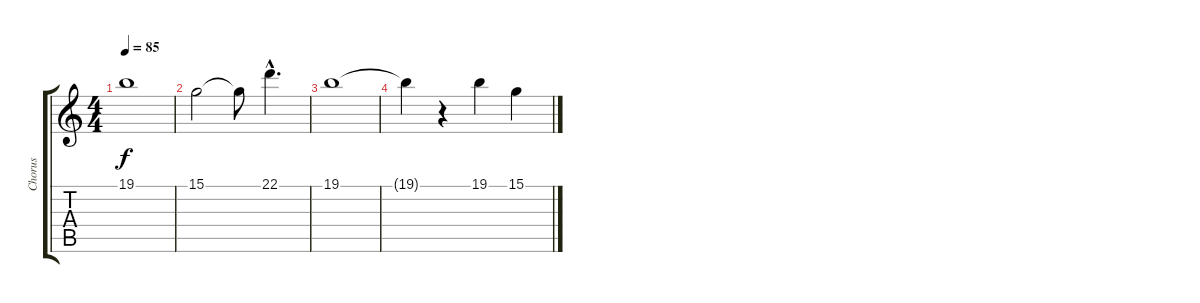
\track ("Chorus" "Chorus") {instrument choiraahs}
\staff {score tabs}
\tuning (E4 B3 G3 D3 A2 E2) {hide}
\ts (4 4)
\tempo 85
\clef g2
\ks c
19.1.1{dy f} |
15.1.2 15.1{t}.8 22.1{hac}.4{d} |
19.1.1 |
19.1{t}.4 r.4 19.1.4 15.1.4
